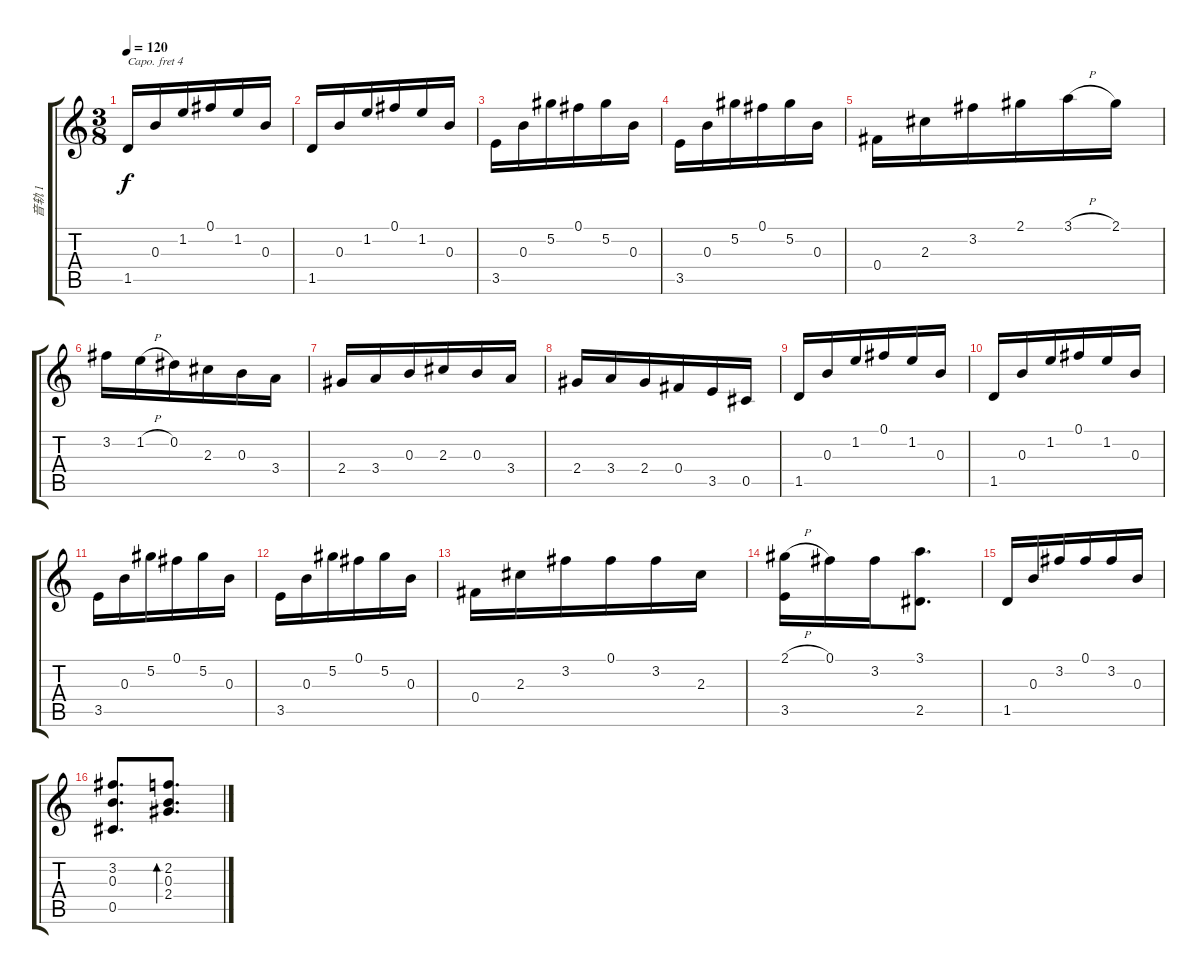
\track ("音轨 1" "音轨 1") {instrument acousticguitarsteel}
\staff {score tabs}
\capo 4
\tuning (D4 B3 G3 D3 A2 D2) {hide}
\ts (3 8)
\tempo 120
\clef g2
\ks c
1.5.16{dy f} 0.3.16 1.2.16 0.1.16 1.2.16 0.3.16 |
1.5.16 0.3.16 1.2.16 0.1.16 1.2.16 0.3.16 |
3.5.16 0.3.16 5.2.16 0.1.16 5.2.16 0.3.16 |
3.5.16 0.3.16 5.2.16 0.1.16 5.2.16 0.3.16 |
0.4.16 2.3.16 3.2.16 2.1.16 3.1{h}.16 2.1.16 |
3.2.16 1.2{h}.16 0.2.16 2.3.16 0.3.16 3.4.16 |
2.4.16 3.4.16 0.3.16 2.3.16 0.3.16 3.4.16 |
2.4.16 3.4.16 2.4.16 0.4.16 3.5.16 0.5.16 |
1.5.16 0.3.16 1.2.16 0.1.16 1.2.16 0.3.16 |
1.5.16 0.3.16 1.2.16 0.1.16 1.2.16 0.3.16 |
3.5.16 0.3.16 5.2.16 0.1.16 5.2.16 0.3.16 |
3.5.16 0.3.16 5.2.16 0.1.16 5.2.16 0.3.16 |
0.4.16 2.3.16 3.2.16 0.1.16 3.2.16 2.3.16 |
(2.1{h} 3.5).16 0.1.16 3.2.16 (3.1 2.5).8{d} |
1.5.16 0.3.16 3.2.16 0.1.16 3.2.16 0.3.16 |
(3.2 0.3 0.5).8{d} (2.2 0.3 2.4).8{d bd 60}
